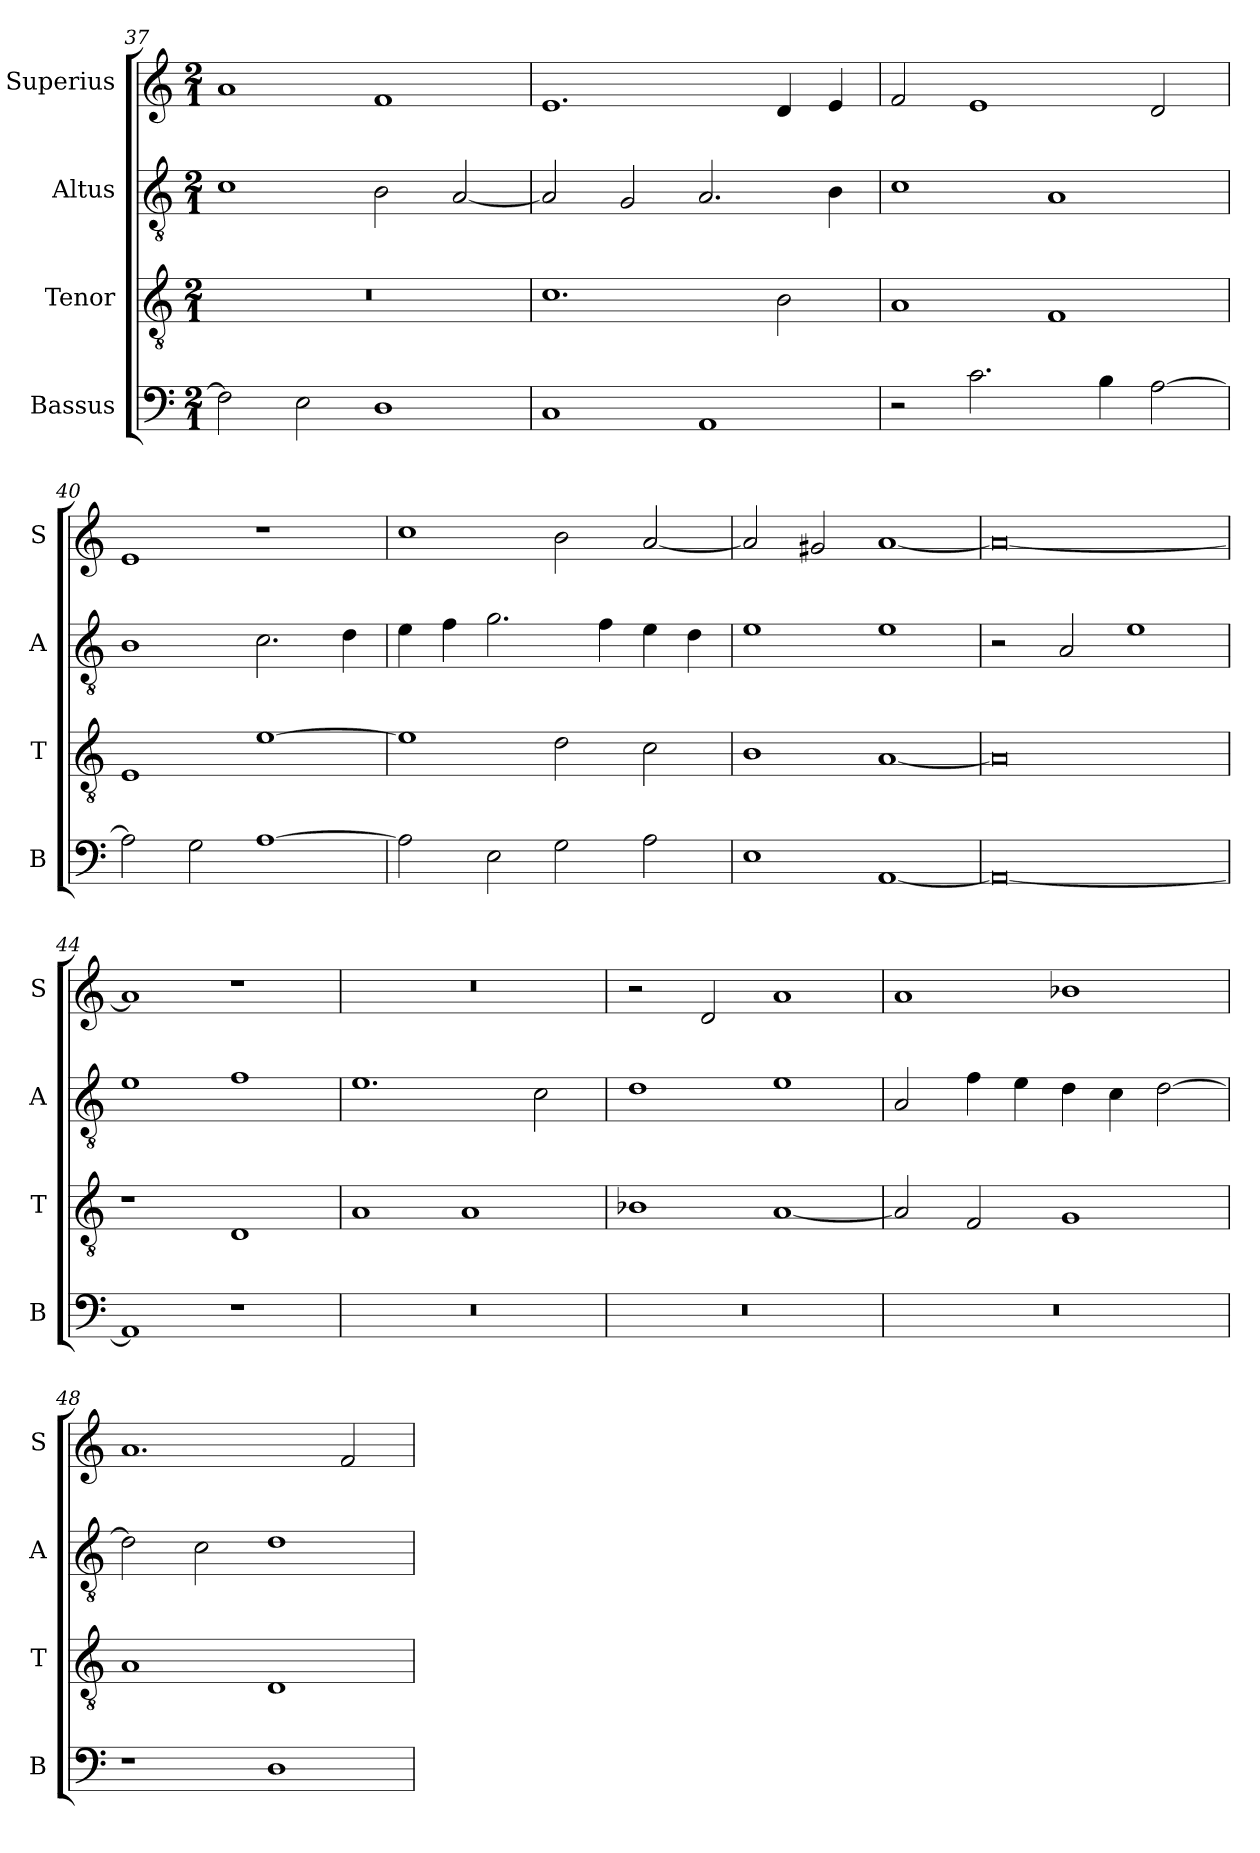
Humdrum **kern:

**kern	**kern	**kern	**kern
*part4	*part3	*part2	*part1
*staff4	*staff3	*staff2	*staff1
*I"Bassus	*I"Tenor	*I"Altus	*I"Superius
*I'B	*I'T	*I'A	*I'S
*clefF4	*clefGv2	*clefGv2	*clefG2
*k[]	*k[]	*k[]	*k[]
*C:	*C:	*C:	*C:
*M2/1	*M2/1	*M2/1	*M2/1
=37	=37	=37	=37
2F]	0r	1c	1a
2E	.	.	.
1D	.	2B	1f
.	.	[2A	.
=38	=38	=38	=38
1C	1.c	2A]	1.e
.	.	2G	.
1AA	.	2.A	.
.	2B	.	4d
.	.	4B	4e
=39	=39	=39	=39
2r	1A	1c	2f
2.c	.	.	1e
.	1F	1A	.
4B	.	.	.
[2A	.	.	2d
=40	=40	=40	=40
2A]	1E	1B	1e
2G	.	.	.
[1A	[1e	2.c	1r
.	.	4d	.
=41	=41	=41	=41
2A]	1e]	4e	1cc
.	.	4f	.
2E	.	2.g	.
2G	2d	.	2b
.	.	4f	.
2A	2c	4e	[2a
.	.	4d	.
=42	=42	=42	=42
1E	1B	1e	2a]
.	.	.	2g#X
[1AA	[1A	1e	[1a
=43	=43	=43	=43
0AA_	0A]	2r	0a_
.	.	2A	.
.	.	1e	.
=44	=44	=44	=44
1AA]	1r	1e	1a]
1r	1D	1f	1r
=45	=45	=45	=45
0r	1A	1.e	0r
.	1A	.	.
.	.	2c	.
=46	=46	=46	=46
0r	1B-X	1d	2r
.	.	.	2d
.	[1A	1e	1a
=47	=47	=47	=47
0r	2A]	2A	1a
.	2F	4f	.
.	.	4e	.
.	1G	4d	1b-X
.	.	4c	.
.	.	[2d	.
=48	=48	=48	=48
1r	1A	2d]	1.a
.	.	2c	.
1D	1D	1d	.
.	.	.	2f
=	=	=	=
*-	*-	*-	*-
